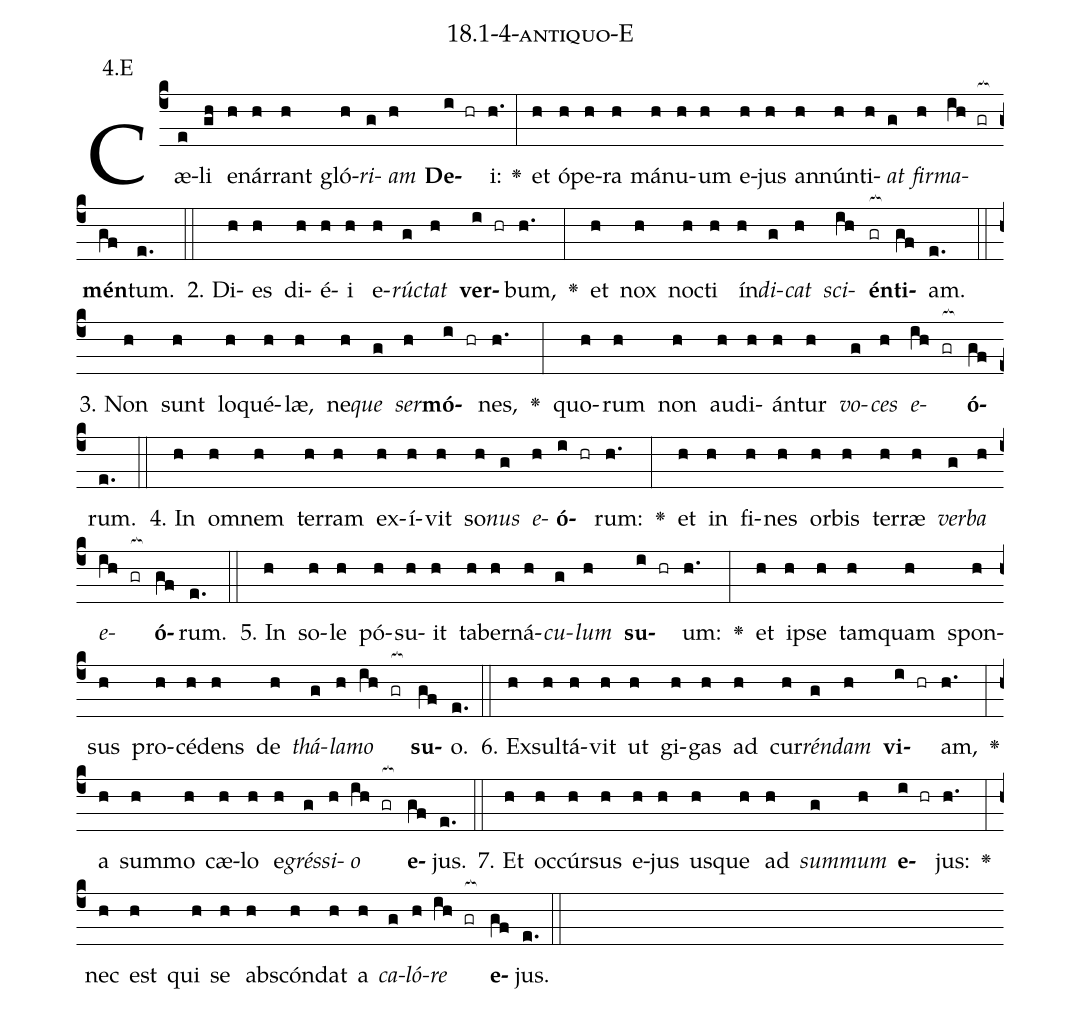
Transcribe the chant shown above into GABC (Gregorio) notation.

name: 18.1-4-antiquo-E;
annotation: 4.E;
%%
(c4)Cæ(e)li(gh) e(h)nár(h)rant(h) gló(h)<i>ri</i>(g)<i>am</i>(h) <b>De</b>(i hr)i:(h.) <v>\greheightstar</v>(:) et(h) ó(h)pe(h)ra(h) má(h)nu(h)um(h) e(h)jus(h) an(h)nún(h)ti(h)<i>at</i>(g) <i>fir</i>(h)<i>ma</i>(ih gr[ocb:1{])<b>mén</b>(gf[ocb:0}])tum.(e.) (::)
2. Di(h)es(h) di(h)é(h)i(h) e(h)<i>rúc</i>(g)<i>tat</i>(h) <b>ver</b>(i hr)bum,(h.) <v>\greheightstar</v>(:) et(h) nox(h) noc(h)ti(h) ín(h)<i>di</i>(g)<i>cat</i>(h) <i>sci</i>(ih)<b>én</b>(gr[ocb:1{])<b>ti</b>(gf[ocb:0}])am.(e.) (::)
3. Non(h) sunt(h) lo(h)qué(h)læ,(h) ne(h)<i>que</i>(g) <i>ser</i>(h)<b>mó</b>(i hr)nes,(h.) <v>\greheightstar</v>(:) quo(h)rum(h) non(h) au(h)di(h)án(h)tur(h) <i>vo</i>(g)<i>ces</i>(h) <i>e</i>(ih gr[ocb:1{])<b>ó</b>(gf[ocb:0}])rum.(e.) (::)
4. In(h) om(h)nem(h) ter(h)ram(h) ex(h)í(h)vit(h) so(h)<i>nus</i>(g) <i>e</i>(h)<b>ó</b>(i hr)rum:(h.) <v>\greheightstar</v>(:) et(h) in(h) fi(h)nes(h) or(h)bis(h) ter(h)ræ(h) <i>ver</i>(g)<i>ba</i>(h) <i>e</i>(ih gr[ocb:1{])<b>ó</b>(gf[ocb:0}])rum.(e.) (::)
5. In(h) so(h)le(h) pó(h)su(h)it(h) ta(h)ber(h)ná(h)<i>cu</i>(g)<i>lum</i>(h) <b>su</b>(i hr)um:(h.) <v>\greheightstar</v>(:) et(h) ip(h)se(h) tam(h)quam(h) spon(h)sus(h) pro(h)cé(h)dens(h) de(h) <i>thá</i>(g)<i>la</i>(h)<i>mo</i>(ih gr[ocb:1{]) <b>su</b>(gf[ocb:0}])o.(e.) (::)
6. Ex(h)sul(h)tá(h)vit(h) ut(h) gi(h)gas(h) ad(h) cur(h)<i>rén</i>(g)<i>dam</i>(h) <b>vi</b>(i hr)am,(h.) <v>\greheightstar</v>(:) a(h) sum(h)mo(h) cæ(h)lo(h) e(h)<i>grés</i>(g)<i>si</i>(h)<i>o</i>(ih gr[ocb:1{]) <b>e</b>(gf[ocb:0}])jus.(e.) (::)
7. Et(h) oc(h)cúr(h)sus(h) e(h)jus(h) us(h)que(h) ad(h) <i>sum</i>(g)<i>mum</i>(h) <b>e</b>(i hr)jus:(h.) <v>\greheightstar</v>(:) nec(h) est(h) qui(h) se(h) abs(h)cón(h)dat(h) a(h) <i>ca</i>(g)<i>ló</i>(h)<i>re</i>(ih gr[ocb:1{]) <b>e</b>(gf[ocb:0}])jus.(e.) (::)
